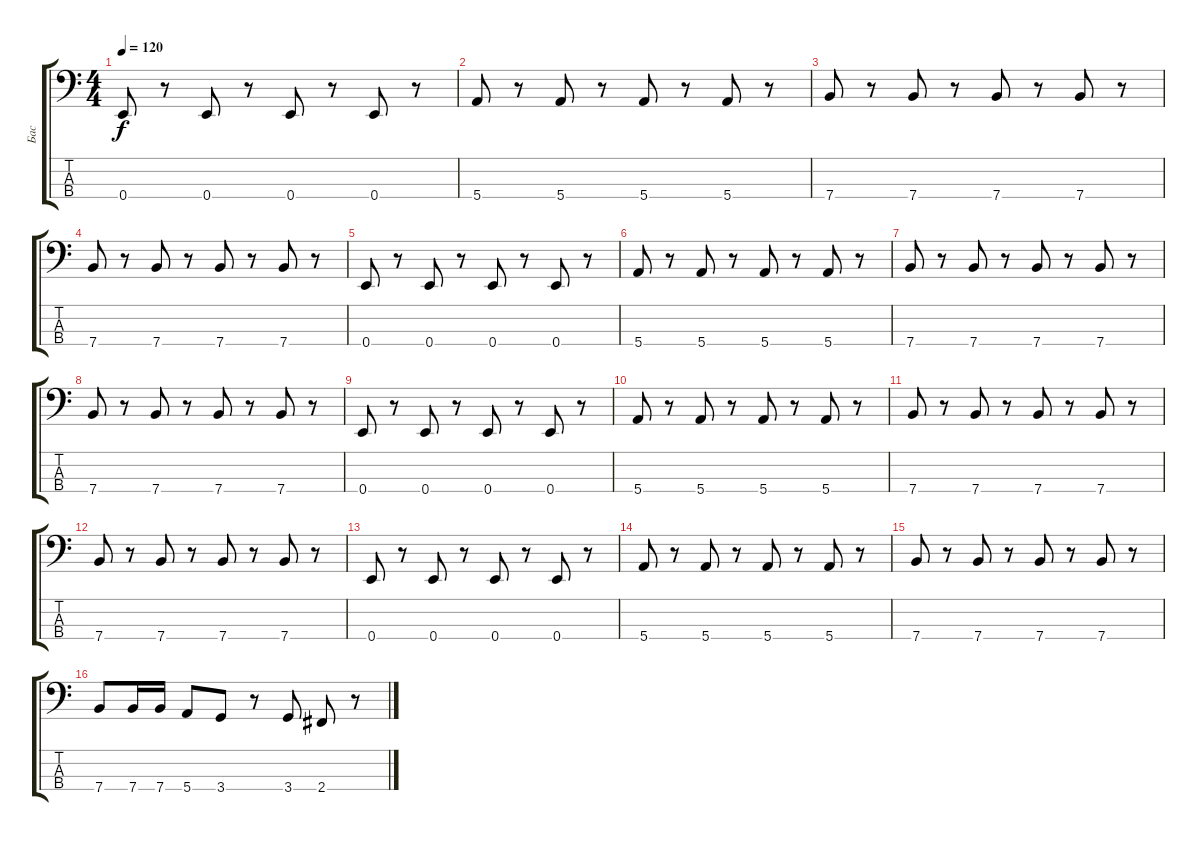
\track ("Бас" "Бас") {instrument electricbassfinger}
\staff {score tabs}
\tuning (G2 D2 A1 E1) {hide}
\ts (4 4)
\tempo 120
\clef f4
\ks c
0.4.8{dy f} r.8 0.4.8 r.8 0.4.8 r.8 0.4.8 r.8 |
5.4.8 r.8 5.4.8 r.8 5.4.8 r.8 5.4.8 r.8 |
7.4.8 r.8 7.4.8 r.8 7.4.8 r.8 7.4.8 r.8 |
7.4.8 r.8 7.4.8 r.8 7.4.8 r.8 7.4.8 r.8 |
0.4.8 r.8 0.4.8 r.8 0.4.8 r.8 0.4.8 r.8 |
5.4.8 r.8 5.4.8 r.8 5.4.8 r.8 5.4.8 r.8 |
7.4.8 r.8 7.4.8 r.8 7.4.8 r.8 7.4.8 r.8 |
7.4.8 r.8 7.4.8 r.8 7.4.8 r.8 7.4.8 r.8 |
0.4.8 r.8 0.4.8 r.8 0.4.8 r.8 0.4.8 r.8 |
5.4.8 r.8 5.4.8 r.8 5.4.8 r.8 5.4.8 r.8 |
7.4.8 r.8 7.4.8 r.8 7.4.8 r.8 7.4.8 r.8 |
7.4.8 r.8 7.4.8 r.8 7.4.8 r.8 7.4.8 r.8 |
0.4.8 r.8 0.4.8 r.8 0.4.8 r.8 0.4.8 r.8 |
5.4.8 r.8 5.4.8 r.8 5.4.8 r.8 5.4.8 r.8 |
7.4.8 r.8 7.4.8 r.8 7.4.8 r.8 7.4.8 r.8 |
7.4.8 7.4.16 7.4.16 5.4.8 3.4.8 r.8 3.4.8 2.4.8 r.8
